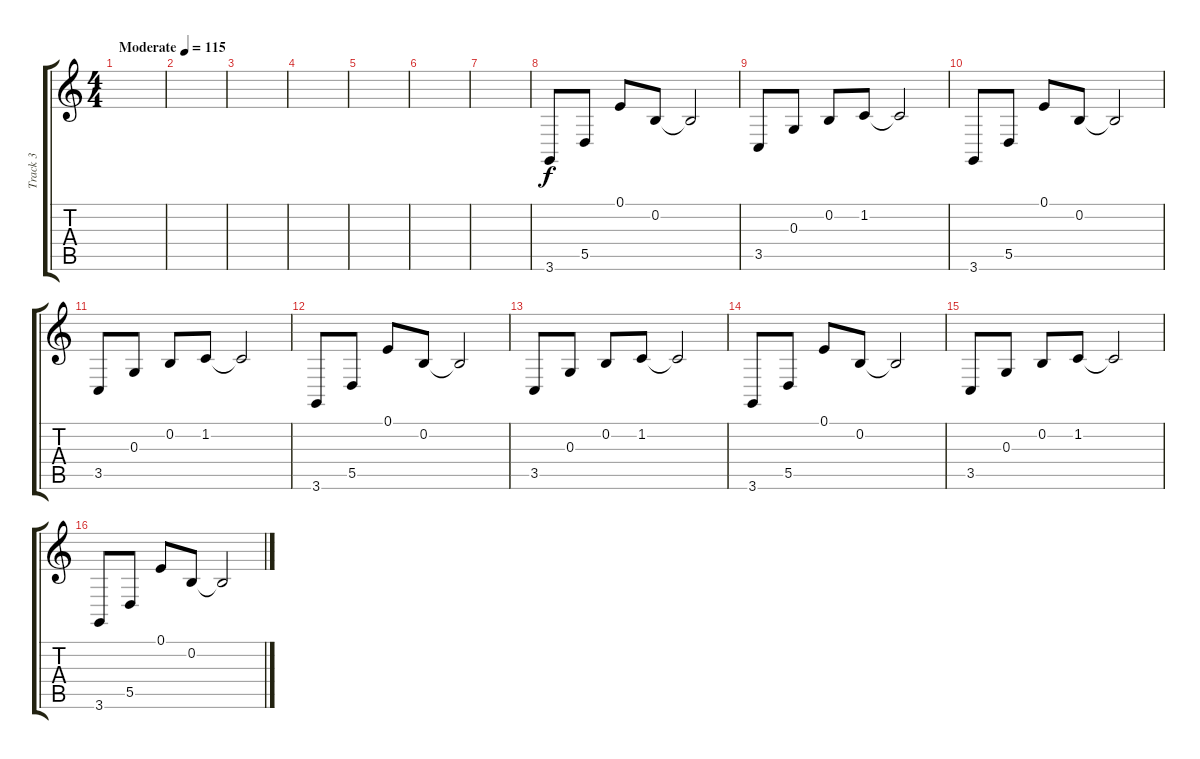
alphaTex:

\track ("Track 3" "Track 3") {instrument acousticgrandpiano}
\staff {score tabs}
\tuning (E4 B3 G3 D3 A2 E2) {hide}
\ts (4 4)
\tempo (115 "Moderate")
\clef g2
\ks c
|
|
|
|
|
|
|
3.6.8 5.5.8 0.1.8 0.2.8 0.2{t}.2 |
3.5.8 0.3.8 0.2.8 1.2.8 1.2{t}.2 |
3.6.8 5.5.8 0.1.8 0.2.8 0.2{t}.2 |
3.5.8 0.3.8 0.2.8 1.2.8 1.2{t}.2 |
3.6.8 5.5.8 0.1.8 0.2.8 0.2{t}.2 |
3.5.8 0.3.8 0.2.8 1.2.8 1.2{t}.2 |
3.6.8 5.5.8 0.1.8 0.2.8 0.2{t}.2 |
3.5.8 0.3.8 0.2.8 1.2.8 1.2{t}.2 |
3.6.8 5.5.8 0.1.8 0.2.8 0.2{t}.2
